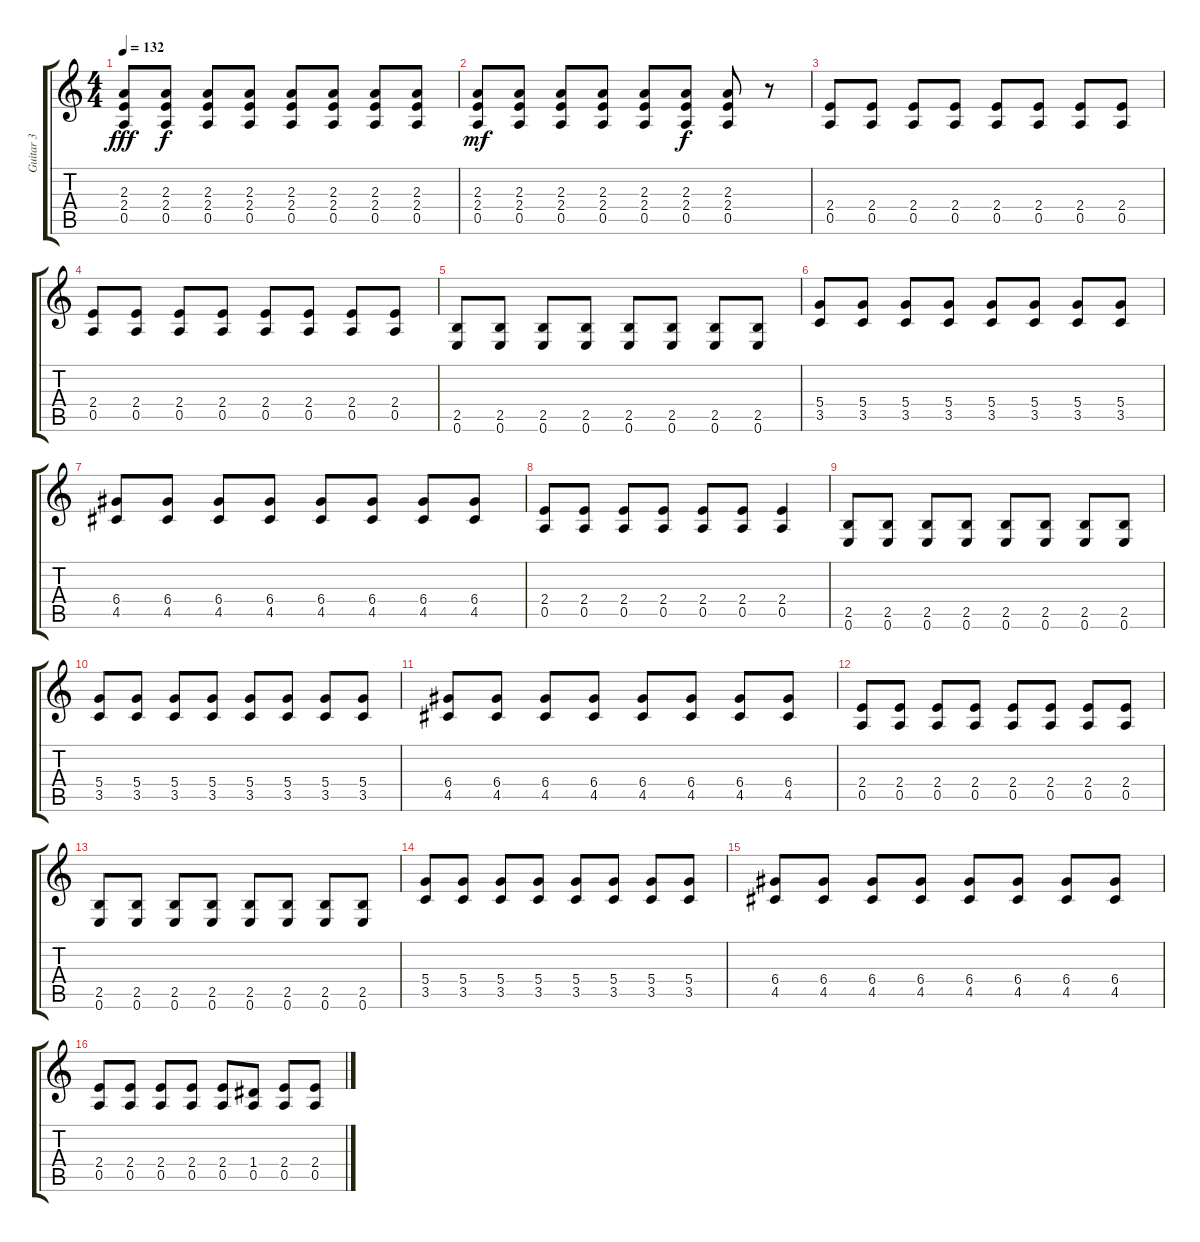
\track ("Guitar 3" "Guitar 3") {instrument electricguitarclean}
\staff {score tabs}
\tuning (E4 B3 G3 D3 A2 E2) {hide}
\ts (4 4)
\tempo 132
\clef g2
\ks c
(2.3 2.4 0.5).8{dy fff instrument overdrivenguitar} (2.3 2.4 0.5).8{dy f} (2.3 2.4 0.5).8 (2.3 2.4 0.5).8 (2.3 2.4 0.5).8 (2.3 2.4 0.5).8 (2.3 2.4 0.5).8 (2.3 2.4 0.5).8 |
(2.3 2.4 0.5).8{dy mf} (2.3 2.4 0.5).8 (2.3 2.4 0.5).8 (2.3 2.4 0.5).8 (2.3 2.4 0.5).8 (2.3 2.4 0.5).8{dy f} (2.3 2.4 0.5).8 r.8 |
(2.4 0.5).8 (2.4 0.5).8 (2.4 0.5).8 (2.4 0.5).8 (2.4 0.5).8 (2.4 0.5).8 (2.4 0.5).8 (2.4 0.5).8 |
(2.4 0.5).8 (2.4 0.5).8 (2.4 0.5).8 (2.4 0.5).8 (2.4 0.5).8 (2.4 0.5).8 (2.4 0.5).8 (2.4 0.5).8 |
(2.5 0.6).8 (2.5 0.6).8 (2.5 0.6).8 (2.5 0.6).8 (2.5 0.6).8 (2.5 0.6).8 (2.5 0.6).8 (2.5 0.6).8 |
(5.4 3.5).8 (5.4 3.5).8 (5.4 3.5).8 (5.4 3.5).8 (5.4 3.5).8 (5.4 3.5).8 (5.4 3.5).8 (5.4 3.5).8 |
(6.4 4.5).8 (6.4 4.5).8 (6.4 4.5).8 (6.4 4.5).8 (6.4 4.5).8 (6.4 4.5).8 (6.4 4.5).8 (6.4 4.5).8 |
(2.4 0.5).8 (2.4 0.5).8 (2.4 0.5).8 (2.4 0.5).8 (2.4 0.5).8 (2.4 0.5).8 (2.4 0.5).4 |
(2.5 0.6).8 (2.5 0.6).8 (2.5 0.6).8 (2.5 0.6).8 (2.5 0.6).8 (2.5 0.6).8 (2.5 0.6).8 (2.5 0.6).8 |
(5.4 3.5).8 (5.4 3.5).8 (5.4 3.5).8 (5.4 3.5).8 (5.4 3.5).8 (5.4 3.5).8 (5.4 3.5).8 (5.4 3.5).8 |
(6.4 4.5).8 (6.4 4.5).8 (6.4 4.5).8 (6.4 4.5).8 (6.4 4.5).8 (6.4 4.5).8 (6.4 4.5).8 (6.4 4.5).8 |
(2.4 0.5).8 (2.4 0.5).8 (2.4 0.5).8 (2.4 0.5).8 (2.4 0.5).8 (2.4 0.5).8 (2.4 0.5).8 (2.4 0.5).8 |
(2.5 0.6).8 (2.5 0.6).8 (2.5 0.6).8 (2.5 0.6).8 (2.5 0.6).8 (2.5 0.6).8 (2.5 0.6).8 (2.5 0.6).8 |
(5.4 3.5).8 (5.4 3.5).8 (5.4 3.5).8 (5.4 3.5).8 (5.4 3.5).8 (5.4 3.5).8 (5.4 3.5).8 (5.4 3.5).8 |
(6.4 4.5).8 (6.4 4.5).8 (6.4 4.5).8 (6.4 4.5).8 (6.4 4.5).8 (6.4 4.5).8 (6.4 4.5).8 (6.4 4.5).8 |
(2.4 0.5).8 (2.4 0.5).8 (2.4 0.5).8 (2.4 0.5).8 (2.4 0.5).8 (1.4 0.5).8 (2.4 0.5).8 (2.4 0.5).8
